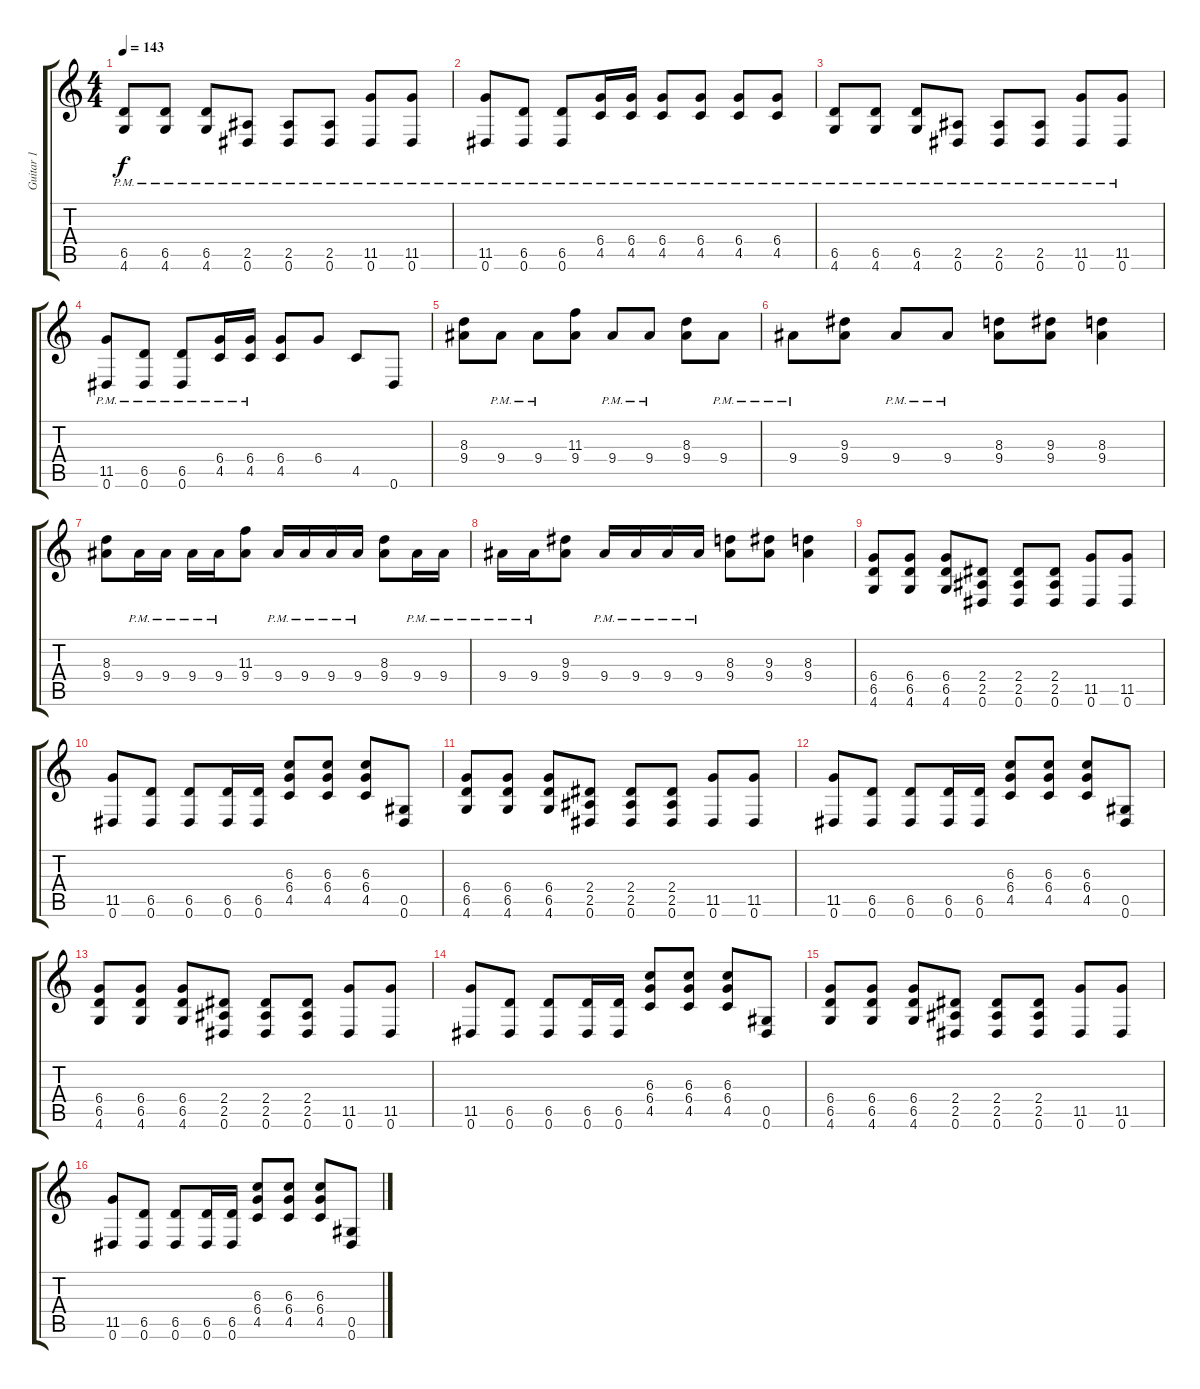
\track ("Guitar 1" "Guitar 1") {instrument overdrivenguitar}
\staff {score tabs}
\tuning (Eb4 Bb3 Gb3 Db3 Ab2 Eb2) {hide}
\ts (4 4)
\tempo 143
\clef g2
\ks c
(6.5{pm} 4.6{pm}).8{dy f} (6.5{pm} 4.6{pm}).8 (6.5{pm} 4.6{pm}).8 (2.5{pm} 0.6{pm}).8 (2.5{pm} 0.6{pm}).8 (2.5{pm} 0.6{pm}).8 (11.5{pm} 0.6{pm}).8 (11.5{pm} 0.6{pm}).8 |
(11.5{pm} 0.6{pm}).8 (6.5{pm} 0.6{pm}).8 (6.5{pm} 0.6{pm}).8 (6.4{pm} 4.5{pm}).16 (6.4{pm} 4.5{pm}).16 (6.4{pm} 4.5{pm}).8 (6.4{pm} 4.5{pm}).8 (6.4{pm} 4.5{pm}).8 (6.4{pm} 4.5{pm}).8 |
(6.5{pm} 4.6{pm}).8 (6.5{pm} 4.6{pm}).8 (6.5{pm} 4.6{pm}).8 (2.5{pm} 0.6{pm}).8 (2.5{pm} 0.6{pm}).8 (2.5{pm} 0.6{pm}).8 (11.5{pm} 0.6{pm}).8 (11.5{pm} 0.6{pm}).8 |
(11.5{pm} 0.6{pm}).8 (6.5{pm} 0.6{pm}).8 (6.5{pm} 0.6{pm}).8 (6.4{pm} 4.5{pm}).16 (6.4{pm} 4.5{pm}).16 (6.4 4.5).8 6.4.8 4.5.8 0.6.8 |
(8.3 9.4).8 9.4{pm}.8 9.4{pm}.8 (11.3 9.4).8 9.4{pm}.8 9.4{pm}.8 (8.3 9.4).8 9.4{pm}.8 |
9.4{pm}.8 (9.3 9.4).8 9.4{pm}.8 9.4{pm}.8 (8.3 9.4).8 (9.3 9.4).8 (8.3 9.4).4 |
(8.3 9.4).8 9.4{pm}.16 9.4{pm}.16 9.4{pm}.16 9.4{pm}.16 (11.3 9.4).8 9.4{pm}.16 9.4{pm}.16 9.4{pm}.16 9.4{pm}.16 (8.3 9.4).8 9.4{pm}.16 9.4{pm}.16 |
9.4{pm}.16 9.4{pm}.16 (9.3 9.4).8 9.4{pm}.16 9.4{pm}.16 9.4{pm}.16 9.4{pm}.16 (8.3 9.4).8 (9.3 9.4).8 (8.3 9.4).4 |
(6.4 6.5 4.6).8 (6.4 6.5 4.6).8 (6.4 6.5 4.6).8 (2.4 2.5 0.6).8 (2.4 2.5 0.6).8 (2.4 2.5 0.6).8 (11.5 0.6).8 (11.5 0.6).8 |
(11.5 0.6).8 (6.5 0.6).8 (6.5 0.6).8 (6.5 0.6).16 (6.5 0.6).16 (6.3 6.4 4.5).8 (6.3 6.4 4.5).8 (6.3 6.4 4.5).8 (0.5 0.6).8 |
(6.4 6.5 4.6).8 (6.4 6.5 4.6).8 (6.4 6.5 4.6).8 (2.4 2.5 0.6).8 (2.4 2.5 0.6).8 (2.4 2.5 0.6).8 (11.5 0.6).8 (11.5 0.6).8 |
(11.5 0.6).8 (6.5 0.6).8 (6.5 0.6).8 (6.5 0.6).16 (6.5 0.6).16 (6.3 6.4 4.5).8 (6.3 6.4 4.5).8 (6.3 6.4 4.5).8 (0.5 0.6).8 |
(6.4 6.5 4.6).8 (6.4 6.5 4.6).8 (6.4 6.5 4.6).8 (2.4 2.5 0.6).8 (2.4 2.5 0.6).8 (2.4 2.5 0.6).8 (11.5 0.6).8 (11.5 0.6).8 |
(11.5 0.6).8 (6.5 0.6).8 (6.5 0.6).8 (6.5 0.6).16 (6.5 0.6).16 (6.3 6.4 4.5).8 (6.3 6.4 4.5).8 (6.3 6.4 4.5).8 (0.5 0.6).8 |
(6.4 6.5 4.6).8 (6.4 6.5 4.6).8 (6.4 6.5 4.6).8 (2.4 2.5 0.6).8 (2.4 2.5 0.6).8 (2.4 2.5 0.6).8 (11.5 0.6).8 (11.5 0.6).8 |
(11.5 0.6).8 (6.5 0.6).8 (6.5 0.6).8 (6.5 0.6).16 (6.5 0.6).16 (6.3 6.4 4.5).8 (6.3 6.4 4.5).8 (6.3 6.4 4.5).8 (0.5 0.6).8
